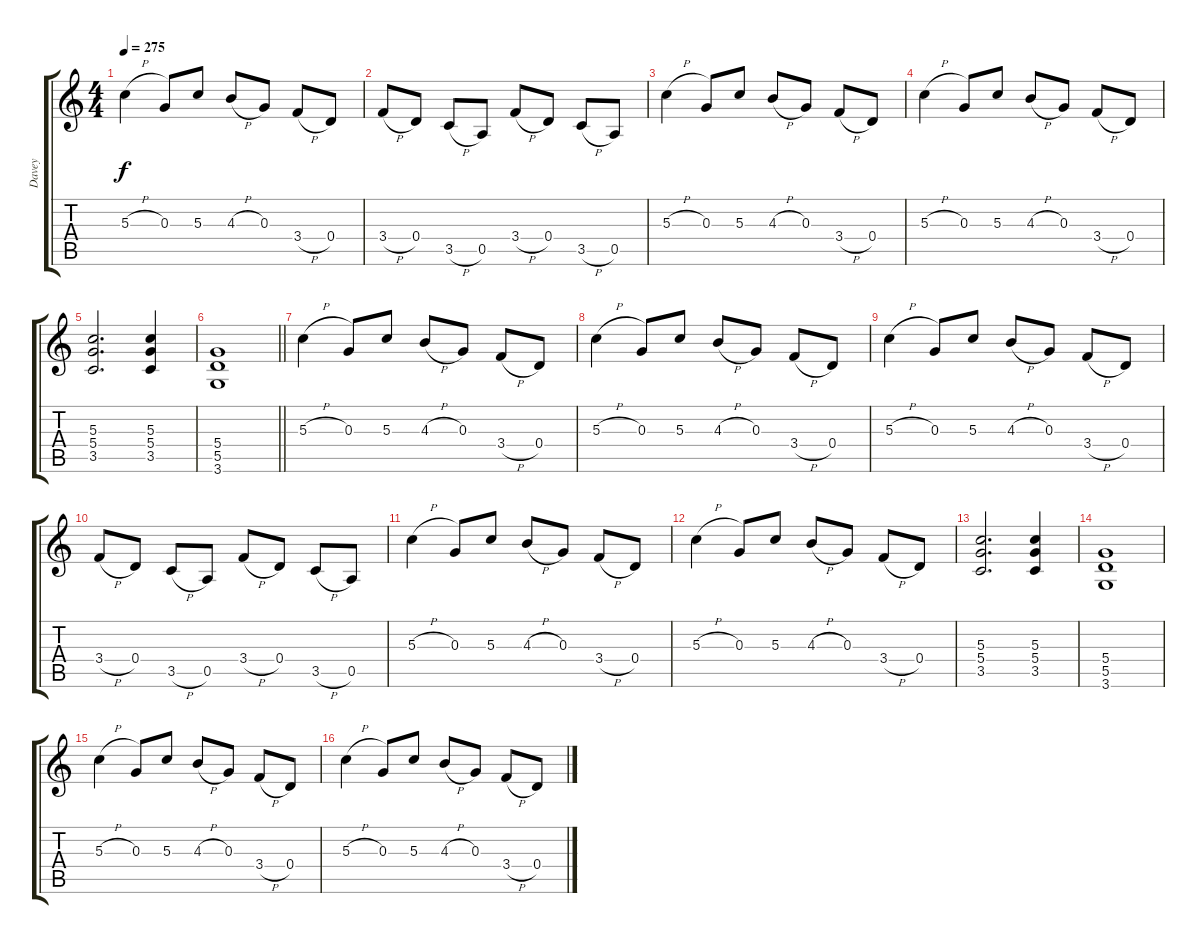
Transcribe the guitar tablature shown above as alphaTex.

\track ("Davey" "Davey") {instrument distortionguitar}
\staff {score tabs}
\tuning (E4 B3 G3 D3 A2 E2) {hide}
\ts (4 4)
\tempo 275
\clef g2
\ks c
5.3{h}.4{dy f} 0.3.8 5.3.8 4.3{h}.8 0.3.8 3.4{h}.8 0.4.8 |
3.4{h}.8 0.4.8 3.5{h}.8 0.5.8 3.4{h}.8 0.4.8 3.5{h}.8 0.5.8 |
5.3{h}.4 0.3.8 5.3.8 4.3{h}.8 0.3.8 3.4{h}.8 0.4.8 |
5.3{h}.4 0.3.8 5.3.8 4.3{h}.8 0.3.8 3.4{h}.8 0.4.8 |
(5.3 5.4 3.5).2{d} (5.3 5.4 3.5).4 |
\barLineRight lightlight
(5.4 5.5 3.6).1 |
5.3{h}.4 0.3.8 5.3.8 4.3{h}.8 0.3.8 3.4{h}.8 0.4.8 |
5.3{h}.4 0.3.8 5.3.8 4.3{h}.8 0.3.8 3.4{h}.8 0.4.8 |
5.3{h}.4 0.3.8 5.3.8 4.3{h}.8 0.3.8 3.4{h}.8 0.4.8 |
3.4{h}.8 0.4.8 3.5{h}.8 0.5.8 3.4{h}.8 0.4.8 3.5{h}.8 0.5.8 |
5.3{h}.4 0.3.8 5.3.8 4.3{h}.8 0.3.8 3.4{h}.8 0.4.8 |
5.3{h}.4 0.3.8 5.3.8 4.3{h}.8 0.3.8 3.4{h}.8 0.4.8 |
(5.3 5.4 3.5).2{d} (5.3 5.4 3.5).4 |
(5.4 5.5 3.6).1 |
5.3{h}.4 0.3.8 5.3.8 4.3{h}.8 0.3.8 3.4{h}.8 0.4.8 |
5.3{h}.4 0.3.8 5.3.8 4.3{h}.8 0.3.8 3.4{h}.8 0.4.8
